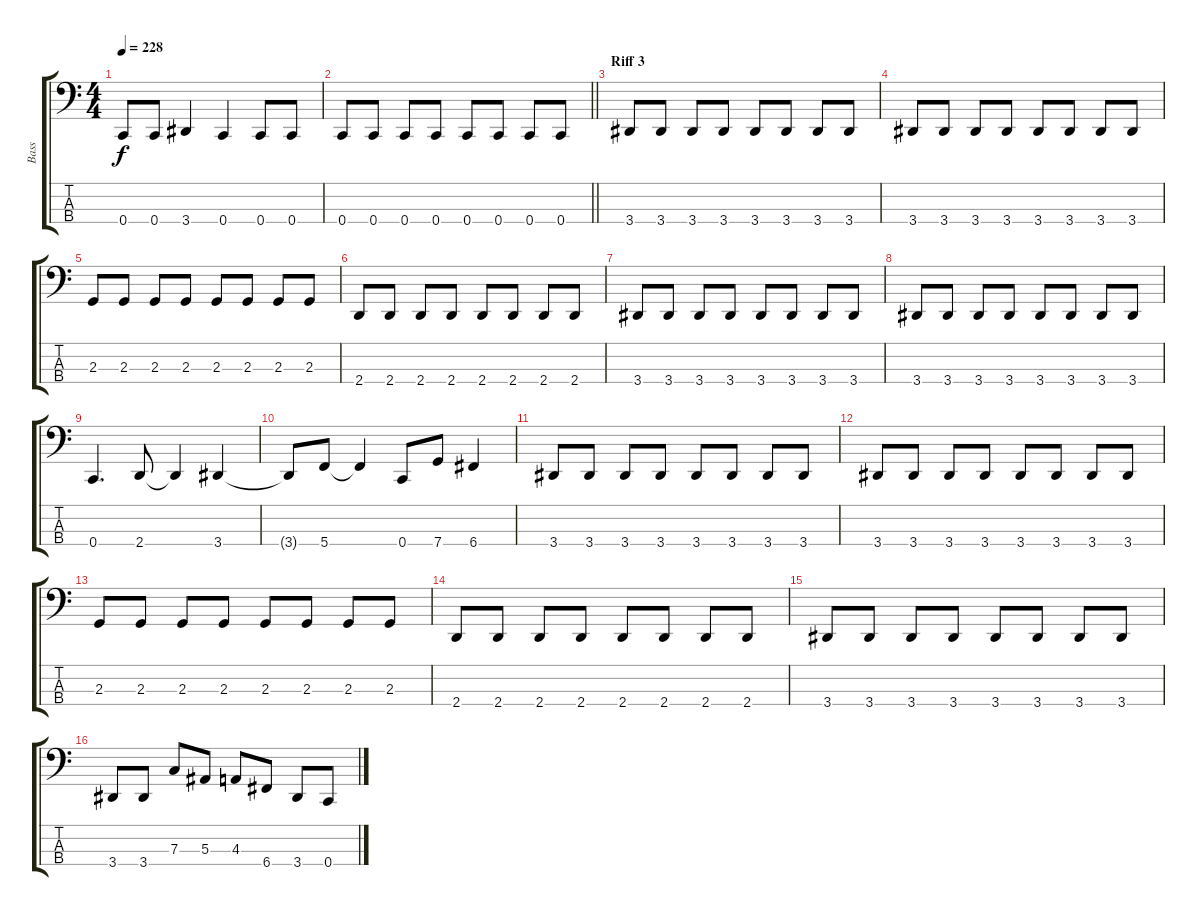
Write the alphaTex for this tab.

\track ("Bass" "Bass") {instrument electricbassfinger}
\staff {score tabs}
\tuning (Eb2 Bb1 F1 C1) {hide}
\ts (4 4)
\tempo 228
\clef f4
\ks c
0.4.8{dy f} 0.4.8 3.4.4 0.4.4 0.4.8 0.4.8 |
\barLineRight lightlight
0.4.8 0.4.8 0.4.8 0.4.8 0.4.8 0.4.8 0.4.8 0.4.8 |
\section ("" "Riff 3")
3.4.8 3.4.8 3.4.8 3.4.8 3.4.8 3.4.8 3.4.8 3.4.8 |
3.4.8 3.4.8 3.4.8 3.4.8 3.4.8 3.4.8 3.4.8 3.4.8 |
2.3.8 2.3.8 2.3.8 2.3.8 2.3.8 2.3.8 2.3.8 2.3.8 |
2.4.8 2.4.8 2.4.8 2.4.8 2.4.8 2.4.8 2.4.8 2.4.8 |
3.4.8 3.4.8 3.4.8 3.4.8 3.4.8 3.4.8 3.4.8 3.4.8 |
3.4.8 3.4.8 3.4.8 3.4.8 3.4.8 3.4.8 3.4.8 3.4.8 |
0.4.4{d} 2.4.8 2.4{t}.4 3.4.4 |
3.4{t}.8 5.4.8 5.4{t}.4 0.4.8 7.4.8 6.4.4 |
3.4.8 3.4.8 3.4.8 3.4.8 3.4.8 3.4.8 3.4.8 3.4.8 |
3.4.8 3.4.8 3.4.8 3.4.8 3.4.8 3.4.8 3.4.8 3.4.8 |
2.3.8 2.3.8 2.3.8 2.3.8 2.3.8 2.3.8 2.3.8 2.3.8 |
2.4.8 2.4.8 2.4.8 2.4.8 2.4.8 2.4.8 2.4.8 2.4.8 |
3.4.8 3.4.8 3.4.8 3.4.8 3.4.8 3.4.8 3.4.8 3.4.8 |
3.4.8 3.4.8 7.3.8 5.3.8 4.3.8 6.4.8 3.4.8 0.4.8
